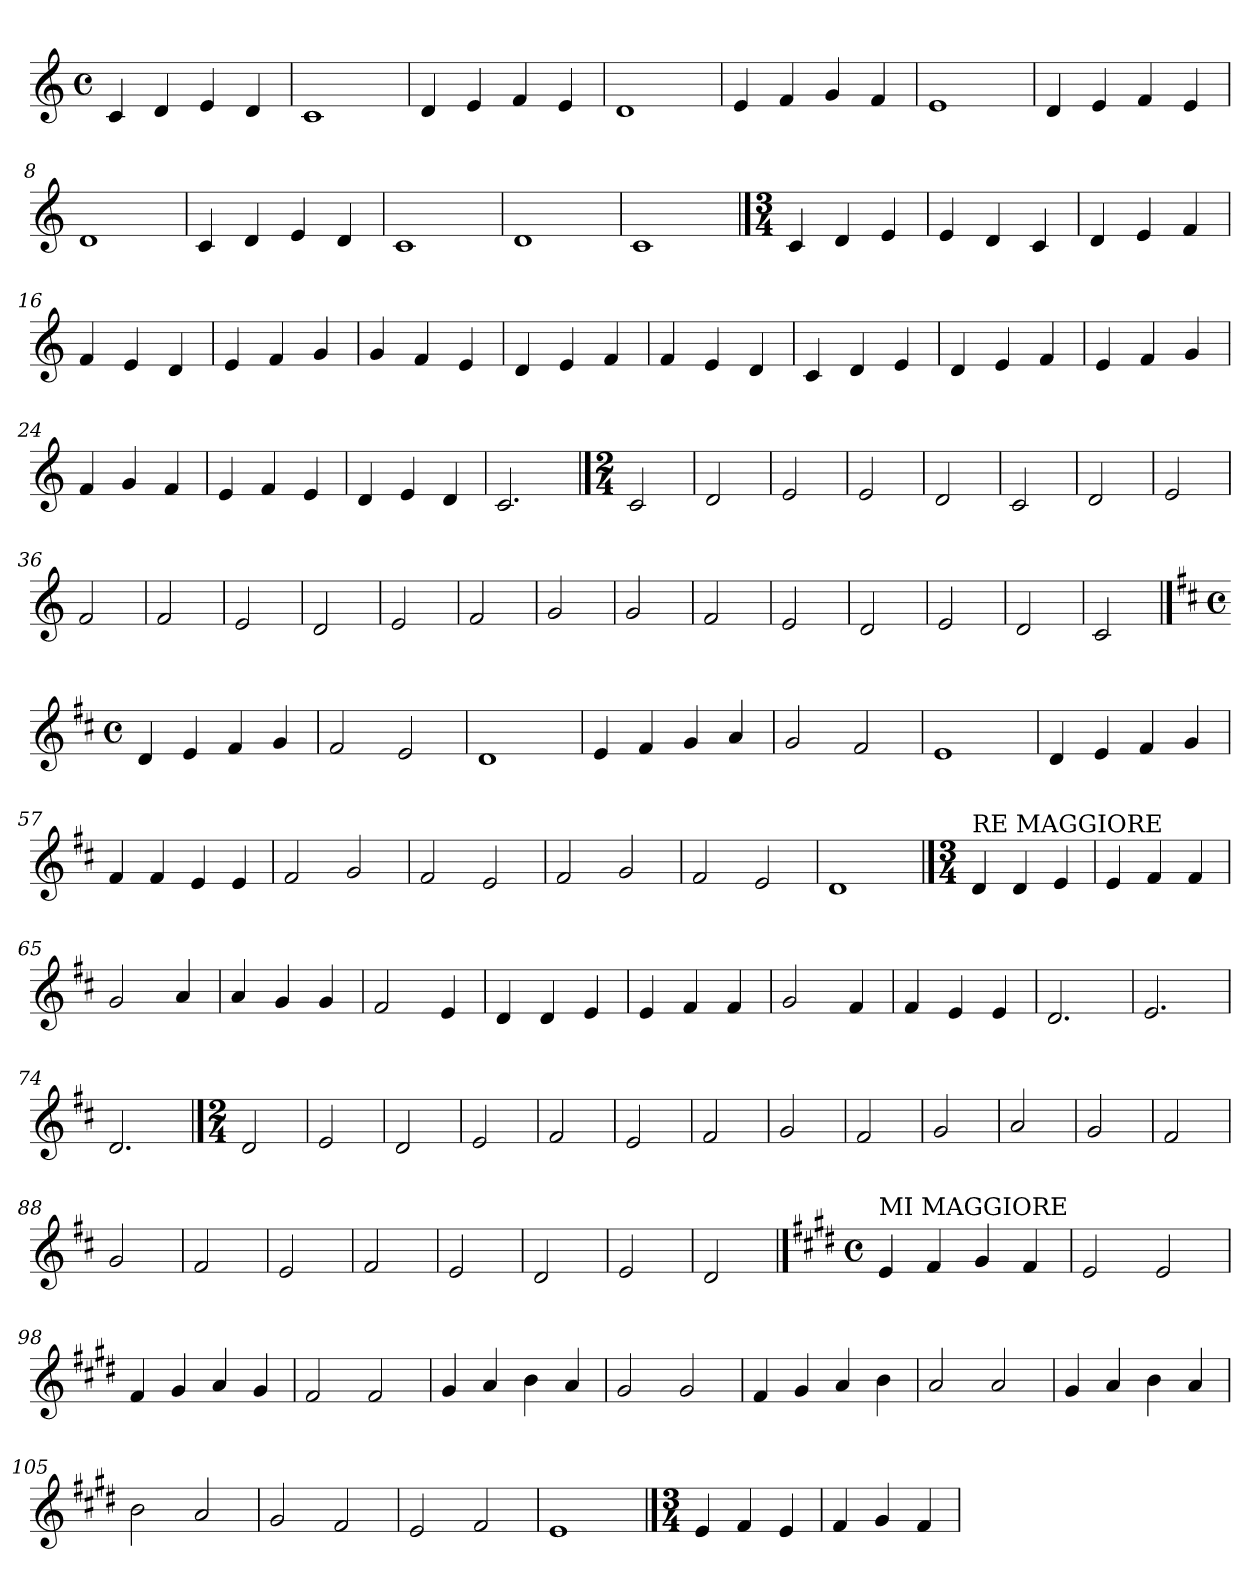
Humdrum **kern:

**kern
*part1
*staff1
*clefG2
*k[]
*C:
*M4/4
*met(c)
=1
4c/
4d/
4e/
4d/
=2
1c
=3
4d/
4e/
4f/
4e/
=4
1d
=5
4e/
4f/
4g/
4f/
=6
1e
!!LO:LB:g=z
=7
4d/
4e/
4f/
4e/
=8
1d
=9
4c/
4d/
4e/
4d/
=10
1c
=11
1d
=12
1c
!!LO:LB:g=z
==13
*M3/4
4c/
4d/
4e/
=14
4e/
4d/
4c/
=15
4d/
4e/
4f/
=16
4f/
4e/
4d/
=17
4e/
4f/
4g/
!!LO:LB:g=z
=18
4g/
4f/
4e/
=19
4d/
4e/
4f/
=20
4f/
4e/
4d/
=21
4c/
4d/
4e/
=22
4d/
4e/
4f/
=23
4e/
4f/
4g/
!!LO:LB:g=z
=24
4f/
4g/
4f/
=25
4e/
4f/
4e/
=26
4d/
4e/
4d/
=27
2.c/
!!LO:LB:g=z
==28
*M2/4
2c/
=29
2d/
=30
2e/
=31
2e/
=32
2d/
=33
2c/
!!LO:LB:g=z
=34
2d/
=35
2e/
=36
2f/
=37
2f/
=38
2e/
=39
2d/
=40
2e/
=41
2f/
!!LO:LB:g=z
=42
2g/
=43
2g/
=44
2f/
=45
2e/
=46
2d/
=47
2e/
=48
2d/
=49
2c/
!!LO:LB:g=z
==50
*k[f#c#]
*D:
*M4/4
*met(c)
4d/
4e/
4f#/
4g/
=51
2f#/
2e/
=52
1d
=53
4e/
4f#/
4g/
4a/
=54
2g/
2f#/
=55
1e
!!LO:LB:g=z
=56
4d/
4e/
4f#/
4g/
=57
4f#/
4f#/
4e/
4e/
=58
2f#/
2g/
=59
2f#/
2e/
=60
2f#/
2g/
=61
2f#/
2e/
=62
1d
!!LO:PB:g=z
==63
*M3/4
!LO:TX:a:t=RE MAGGIORE
4d/
4d/
4e/
=64
4e/
4f#/
4f#/
=65
2g/
4a/
=66
4a/
4g/
4g/
=67
2f#/
4e/
!!LO:LB:g=z
=68
4d/
4d/
4e/
=69
4e/
4f#/
4f#/
=70
2g/
4f#/
=71
4f#/
4e/
4e/
=72
2.d/
=73
2.e/
=74
2.d/
!!LO:LB:g=z
==75
*M2/4
2d/
=76
2e/
=77
2d/
=78
2e/
=79
2f#/
=80
2e/
=81
2f#/
=82
2g/
=83
2f#/
=84
2g/
=85
2a/
=86
2g/
=87
2f#/
!!LO:LB:g=z
=88
2g/
=89
2f#/
=90
2e/
=91
2f#/
=92
2e/
=93
2d/
=94
2e/
=95
2d/
!!LO:LB:g=z
==96
*k[f#c#g#d#]
*E:
*M4/4
*met(c)
!LO:TX:a:t=MI MAGGIORE
4e/
4f#/
4g#/
4f#/
=97
2e/
2e/
=98
4f#/
4g#/
4a/
4g#/
=99
2f#/
2f#/
=100
4g#/
4a/
4b\
4a/
!!LO:LB:g=z
=101
2g#/
2g#/
=102
4f#/
4g#/
4a/
4b\
=103
2a/
2a/
=104
4g#/
4a/
4b\
4a/
=105
2b\
2a/
=106
2g#/
2f#/
=107
2e/
2f#/
=108
1e
!!LO:LB:g=z
==109
*M3/4
4e/
4f#/
4e/
=110
4f#/
4g#/
4f#/
=
*-
